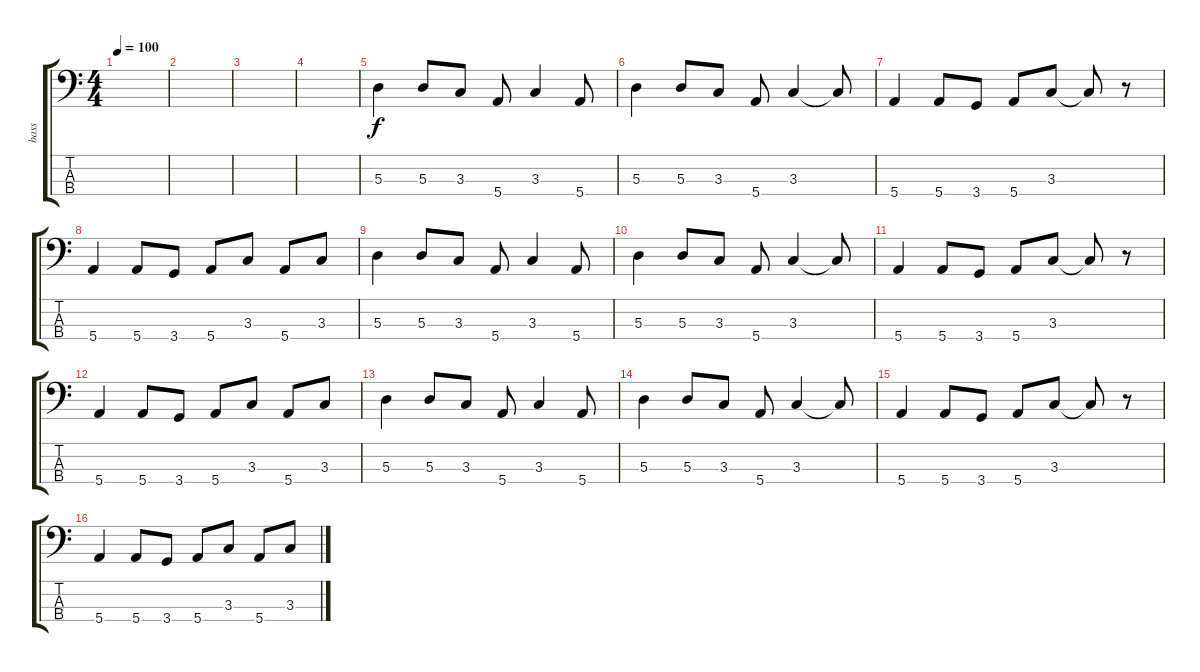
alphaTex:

\track ("bass" "bass") {instrument electricbassfinger}
\staff {score tabs}
\tuning (G2 D2 A1 E1) {hide}
\ts (4 4)
\tempo 100
\clef f4
\ks c
|
|
|
|
5.3.4 5.3.8 3.3.8 5.4.8 3.3.4 5.4.8 |
5.3.4 5.3.8 3.3.8 5.4.8 3.3.4 3.3{t}.8 |
5.4.4 5.4.8 3.4.8 5.4.8 3.3.8 3.3{t}.8 r.8 |
5.4.4 5.4.8 3.4.8 5.4.8 3.3.8 5.4.8 3.3.8 |
5.3.4 5.3.8 3.3.8 5.4.8 3.3.4 5.4.8 |
5.3.4 5.3.8 3.3.8 5.4.8 3.3.4 3.3{t}.8 |
5.4.4 5.4.8 3.4.8 5.4.8 3.3.8 3.3{t}.8 r.8 |
5.4.4 5.4.8 3.4.8 5.4.8 3.3.8 5.4.8 3.3.8 |
5.3.4 5.3.8 3.3.8 5.4.8 3.3.4 5.4.8 |
5.3.4 5.3.8 3.3.8 5.4.8 3.3.4 3.3{t}.8 |
5.4.4 5.4.8 3.4.8 5.4.8 3.3.8 3.3{t}.8 r.8 |
5.4.4 5.4.8 3.4.8 5.4.8 3.3.8 5.4.8 3.3.8
